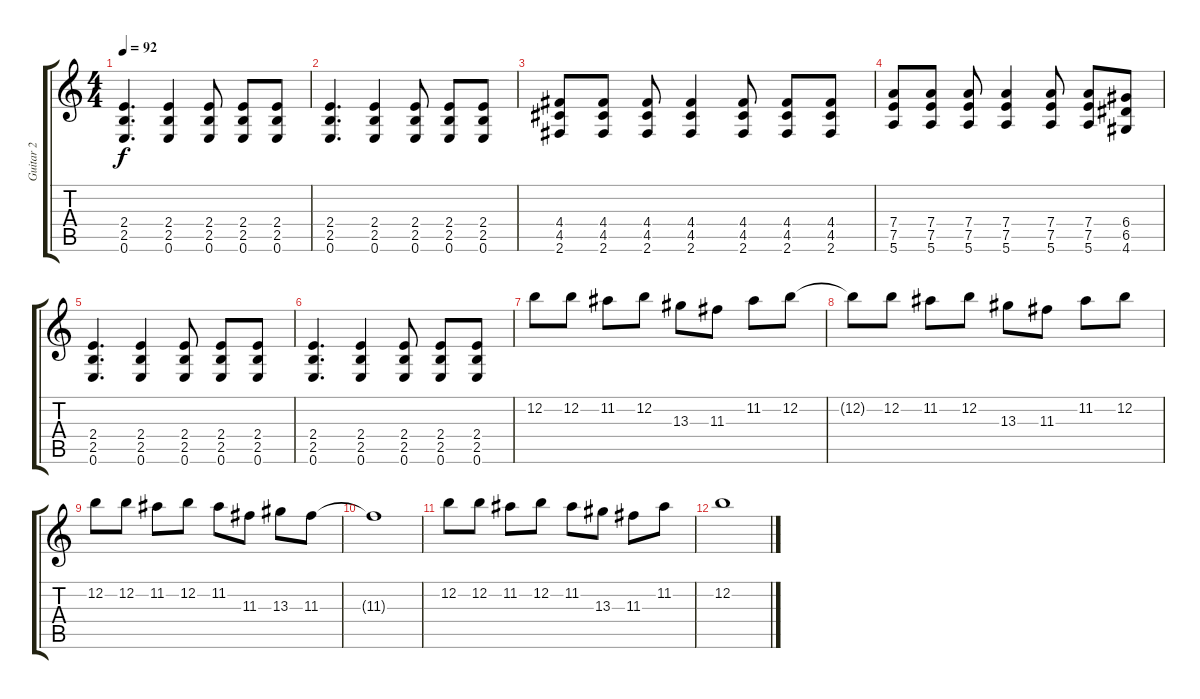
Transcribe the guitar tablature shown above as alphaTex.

\track ("Guitar 2" "Guitar 2") {instrument distortionguitar}
\staff {score tabs}
\tuning (E4 B3 G3 D3 A2 E2) {hide}
\ts (4 4)
\tempo 92
\clef g2
\ks c
(2.4 2.5 0.6).4{d dy f} (2.4 2.5 0.6).4 (2.4 2.5 0.6).8 (2.4 2.5 0.6).8 (2.4 2.5 0.6).8 |
(2.4 2.5 0.6).4{d} (2.4 2.5 0.6).4 (2.4 2.5 0.6).8 (2.4 2.5 0.6).8 (2.4 2.5 0.6).8 |
(4.4 4.5 2.6).8{volume 9} (4.4 4.5 2.6).8 (4.4 4.5 2.6).8 (4.4 4.5 2.6).4 (4.4 4.5 2.6).8 (4.4 4.5 2.6).8 (4.4 4.5 2.6).8 |
(7.4 7.5 5.6).8 (7.4 7.5 5.6).8 (7.4 7.5 5.6).8 (7.4 7.5 5.6).4 (7.4 7.5 5.6).8 (7.4 7.5 5.6).8 (6.4 6.5 4.6).8 |
(2.4 2.5 0.6).4{d} (2.4 2.5 0.6).4 (2.4 2.5 0.6).8 (2.4 2.5 0.6).8 (2.4 2.5 0.6).8 |
(2.4 2.5 0.6).4{d} (2.4 2.5 0.6).4 (2.4 2.5 0.6).8 (2.4 2.5 0.6).8 (2.4 2.5 0.6).8 |
12.2.8{volume 5 instrument overdrivenguitar} 12.2.8 11.2.8 12.2.8 13.3.8 11.3.8 11.2.8 12.2.8 |
12.2{t}.8 12.2.8 11.2.8 12.2.8 13.3.8 11.3.8 11.2.8 12.2.8 |
12.2.8 12.2.8 11.2.8 12.2.8 11.2.8 11.3.8 13.3.8 11.3.8 |
11.3{t}.1 |
12.2.8{volume 6 instrument overdrivenguitar} 12.2.8 11.2.8 12.2.8 11.2.8 13.3.8 11.3.8 11.2.8 |
12.2.1
